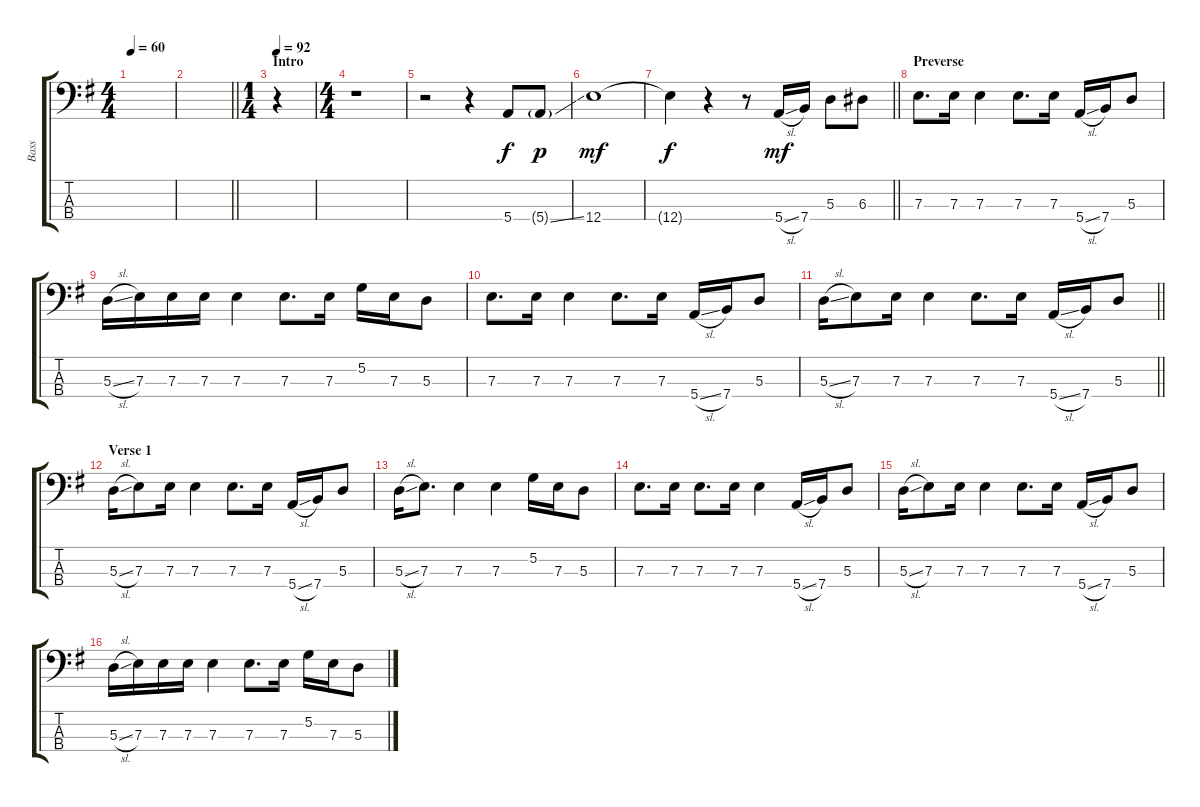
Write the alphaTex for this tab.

\track ("Bass" "Bass") {instrument electricbasspick}
\staff {score tabs}
\tuning (G2 D2 A1 E1) {hide}
\ts (4 4)
\tempo 60
\clef f4
\ks g
|
\barLineRight lightlight
|
\ts (1 4)
\section ("" "Intro")
\tempo 92
r.4 |
\ts (4 4)
r.1 |
r.2 r.4 5.4.8 5.4{ss g}.8{dy p} |
12.4.1{dy mf} |
\barLineRight lightlight
12.4{t}.4{dy f} r.4 r.8 5.4{sl}.16{dy mf} 7.4.16 5.3.8 6.3.8 |
\section ("" "Preverse")
7.3.8{d} 7.3.16 7.3.4 7.3.8{d} 7.3.16 5.4{sl}.16 7.4.16 5.3.8 |
5.3{sl}.16 7.3.16 7.3.16 7.3.16 7.3.4 7.3.8{d} 7.3.16 5.2.16 7.3.16 5.3.8 |
7.3.8{d} 7.3.16 7.3.4 7.3.8{d} 7.3.16 5.4{sl}.16 7.4.16 5.3.8 |
\barLineRight lightlight
5.3{sl}.16 7.3.8 7.3.16 7.3.4 7.3.8{d} 7.3.16 5.4{sl}.16 7.4.16 5.3.8 |
\section ("" "Verse 1")
5.3{sl}.16 7.3.8 7.3.16 7.3.4 7.3.8{d} 7.3.16 5.4{sl}.16 7.4.16 5.3.8 |
5.3{sl}.16 7.3.8{d} 7.3.4 7.3.4 5.2.16 7.3.16 5.3.8 |
7.3.8{d} 7.3.16 7.3.8{d} 7.3.16 7.3.4 5.4{sl}.16 7.4.16 5.3.8 |
5.3{sl}.16 7.3.8 7.3.16 7.3.4 7.3.8{d} 7.3.16 5.4{sl}.16 7.4.16 5.3.8 |
5.3{sl}.16 7.3.16 7.3.16 7.3.16 7.3.4 7.3.8{d} 7.3.16 5.2.16 7.3.16 5.3.8
